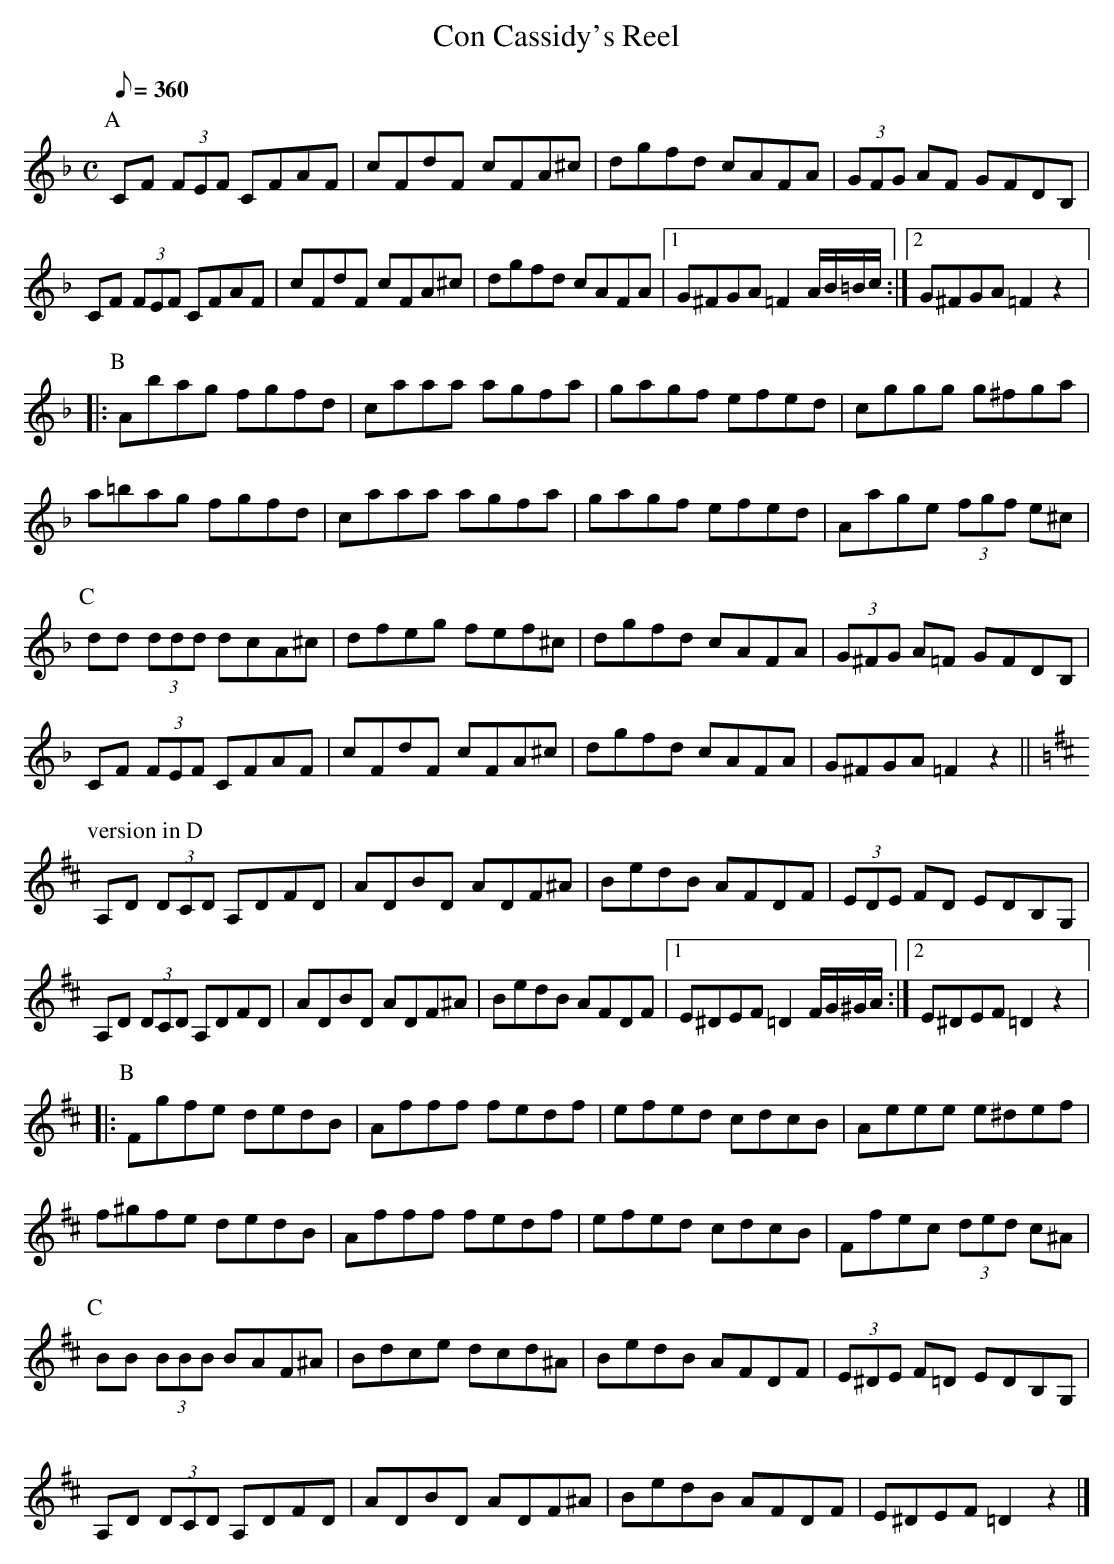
X:1
T:Con Cassidy's Reel % nf<bb
L:1/8
M:C
Q:360
K:F major
P:A
CF (3FEF CFAF|cFdF cFA^c|dgfd cAFA|(3GFG AF GFDB,|
CF (3FEF CFAF|cFdF cFA^c|dgfd cAFA|1 G^FGA =F2 A/B/=B/c/:|\
[2 G^FGA =F2z2|:
P:B
Abag fgfd|caaa agfa|gagf efed|cggg g^fga|
a=bag fgfd|caaa agfa|gagf efed|Aage (3fgf e^c|
P:C
dd (3ddd dcA^c|dfeg fef^c|dgfd cAFA|(3G^FG A=F GFDB,|
CF (3FEF CFAF|cFdF cFA^c|dgfd cAFA|G^FGA =F2z2||
P:version in D
K:D
P:A
A,D (3DCD A,DFD|ADBD ADF^A|BedB AFDF|(3EDE FD EDB,G,|
A,D (3DCD A,DFD|ADBD ADF^A|BedB AFDF|1 E^DEF =D2 F/G/^G/A/:|\
[2 E^DEF =D2z2|:
P:B
Fgfe dedB|Afff fedf|efed cdcB|Aeee e^def|
f^gfe dedB|Afff fedf|efed cdcB|Ffec (3ded c^A|
P:C
BB (3BBB BAF^A|Bdce dcd^A|BedB AFDF|(3E^DE F=D EDB,G,|
A,D (3DCD A,DFD|ADBD ADF^A|BedB AFDF|E^DEF =D2z2|]
